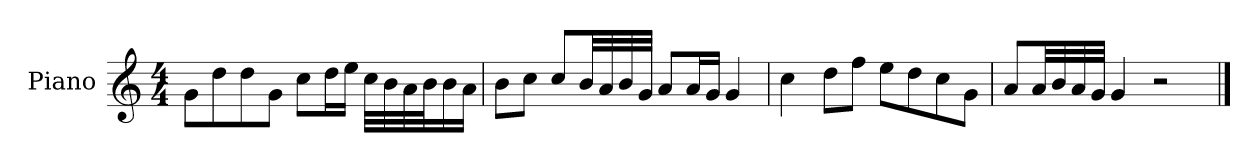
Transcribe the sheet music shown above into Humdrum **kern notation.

**kern
*part1
*staff1
*I"Piano
*I'P-no
*clefG2
*k[]
*M4/4
*MM90
=1
8g\L
8dd\
8dd\
8g\J
8cc\L
16dd\L
16ee\JJ
32cc\LLL
32b\
32a\
32b\J
16b\
16a\JJ
=2
8b\L
8cc\J
8cc/L
32b/LL
32a/
32b/
32g/JJJ
8a/L
16a/L
16g/JJ
4g/
=3
4cc\
8dd\L
8ff\J
8ee\L
8dd\
8cc\
8g\J
=4
8a/L
32a/LL
32b/
32a/
32g/JJJ
4g/
2r
==
*-
